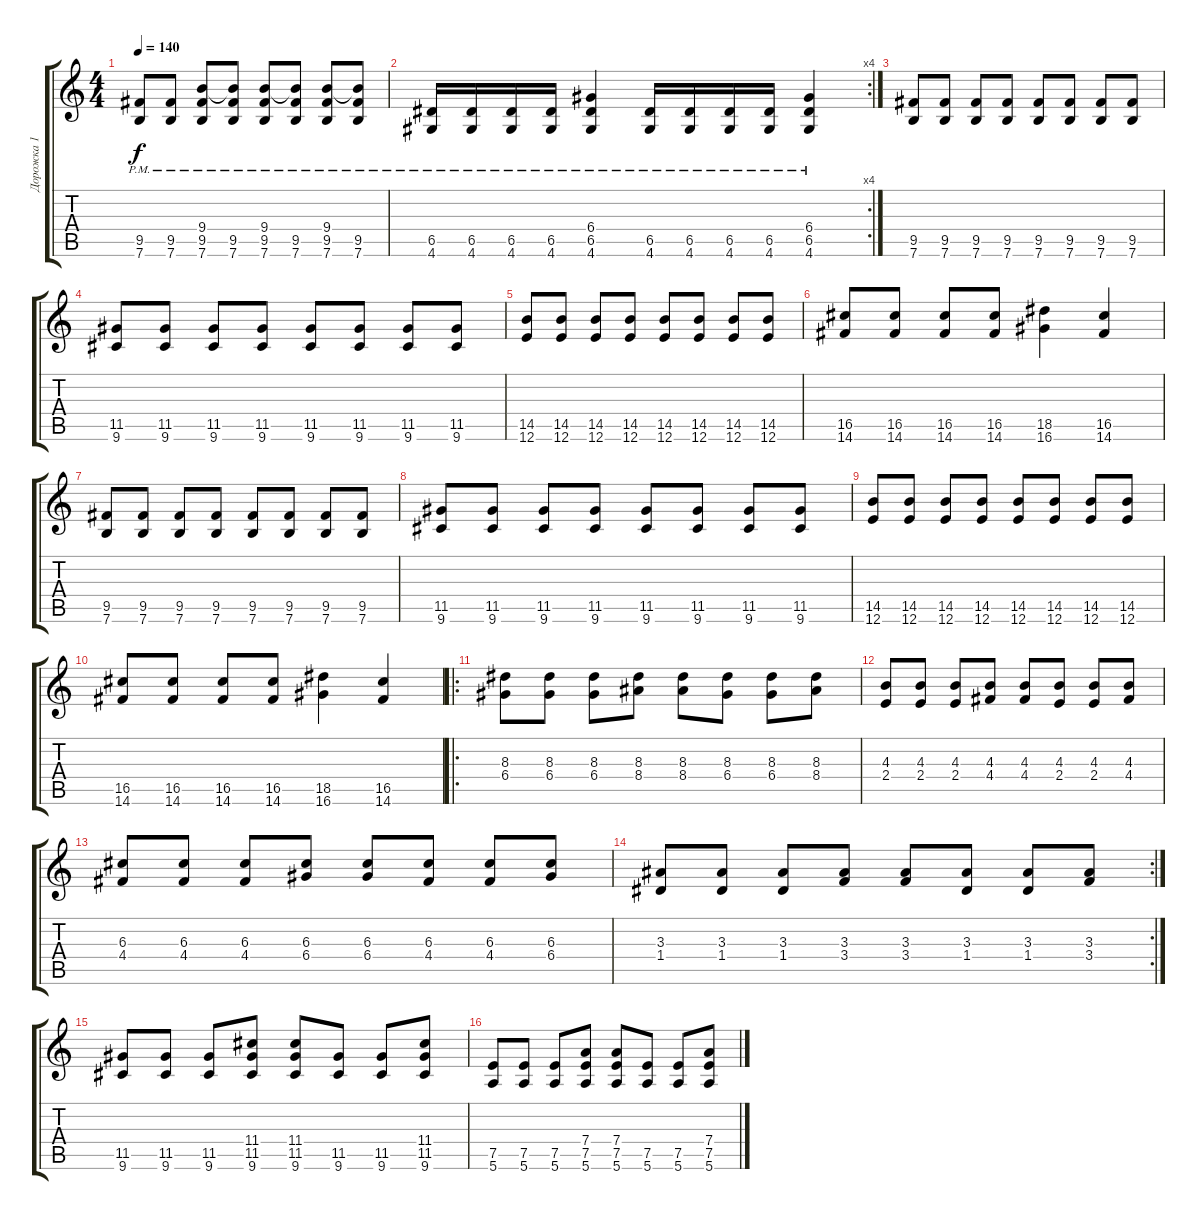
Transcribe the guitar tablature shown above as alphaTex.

\track ("Дорожка 1" "Дорожка 1") {instrument distortionguitar}
\staff {score tabs}
\tuning (E4 B3 G3 D3 A2 E2) {hide}
\ts (4 4)
\tempo 140
\clef g2
\ks c
(9.5{pm} 7.6{pm}).8{dy f} (9.5{pm} 7.6{pm}).8 (9.4{pm} 9.5{pm} 7.6{pm}).8 (9.4{t} 9.5{pm} 7.6{pm}).8 (9.4{pm} 9.5{pm} 7.6{pm}).8 (9.4{t} 9.5{pm} 7.6{pm}).8 (9.4{pm} 9.5{pm} 7.6{pm}).8 (9.4{t} 9.5{pm} 7.6{pm}).8 |
\rc 4
(6.5{pm} 4.6{pm}).16 (6.5{pm} 4.6{pm}).16 (6.5{pm} 4.6{pm}).16 (6.5{pm} 4.6{pm}).16 (6.4{pm} 6.5{pm} 4.6{pm}).4 (6.5{pm} 4.6{pm}).16 (6.5{pm} 4.6{pm}).16 (6.5{pm} 4.6{pm}).16 (6.5{pm} 4.6{pm}).16 (6.4{pm} 6.5{pm} 4.6{pm}).4 |
(9.5 7.6).8 (9.5 7.6).8 (9.5 7.6).8 (9.5 7.6).8 (9.5 7.6).8 (9.5 7.6).8 (9.5 7.6).8 (9.5 7.6).8 |
(11.5 9.6).8 (11.5 9.6).8 (11.5 9.6).8 (11.5 9.6).8 (11.5 9.6).8 (11.5 9.6).8 (11.5 9.6).8 (11.5 9.6).8 |
(14.5 12.6).8 (14.5 12.6).8 (14.5 12.6).8 (14.5 12.6).8 (14.5 12.6).8 (14.5 12.6).8 (14.5 12.6).8 (14.5 12.6).8 |
(16.5 14.6).8 (16.5 14.6).8 (16.5 14.6).8 (16.5 14.6).8 (18.5 16.6).4 (16.5 14.6).4 |
(9.5 7.6).8 (9.5 7.6).8 (9.5 7.6).8 (9.5 7.6).8 (9.5 7.6).8 (9.5 7.6).8 (9.5 7.6).8 (9.5 7.6).8 |
(11.5 9.6).8 (11.5 9.6).8 (11.5 9.6).8 (11.5 9.6).8 (11.5 9.6).8 (11.5 9.6).8 (11.5 9.6).8 (11.5 9.6).8 |
(14.5 12.6).8 (14.5 12.6).8 (14.5 12.6).8 (14.5 12.6).8 (14.5 12.6).8 (14.5 12.6).8 (14.5 12.6).8 (14.5 12.6).8 |
(16.5 14.6).8 (16.5 14.6).8 (16.5 14.6).8 (16.5 14.6).8 (18.5 16.6).4 (16.5 14.6).4 |
\ro
(8.3 6.4).8 (8.3 6.4).8 (8.3 6.4).8 (8.3 8.4).8 (8.3 8.4).8 (8.3 6.4).8 (8.3 6.4).8 (8.3 8.4).8 |
(4.3 2.4).8 (4.3 2.4).8 (4.3 2.4).8 (4.3 4.4).8 (4.3 4.4).8 (4.3 2.4).8 (4.3 2.4).8 (4.3 4.4).8 |
(6.3 4.4).8 (6.3 4.4).8 (6.3 4.4).8 (6.3 6.4).8 (6.3 6.4).8 (6.3 4.4).8 (6.3 4.4).8 (6.3 6.4).8 |
\rc 2
(3.3 1.4).8 (3.3 1.4).8 (3.3 1.4).8 (3.3 3.4).8 (3.3 3.4).8 (3.3 1.4).8 (3.3 1.4).8 (3.3 3.4).8 |
(11.5 9.6).8 (11.5 9.6).8 (11.5 9.6).8 (11.4 11.5 9.6).8 (11.4 11.5 9.6).8 (11.5 9.6).8 (11.5 9.6).8 (11.4 11.5 9.6).8 |
(7.5 5.6).8 (7.5 5.6).8 (7.5 5.6).8 (7.4 7.5 5.6).8 (7.4 7.5 5.6).8 (7.5 5.6).8 (7.5 5.6).8 (7.4 7.5 5.6).8
